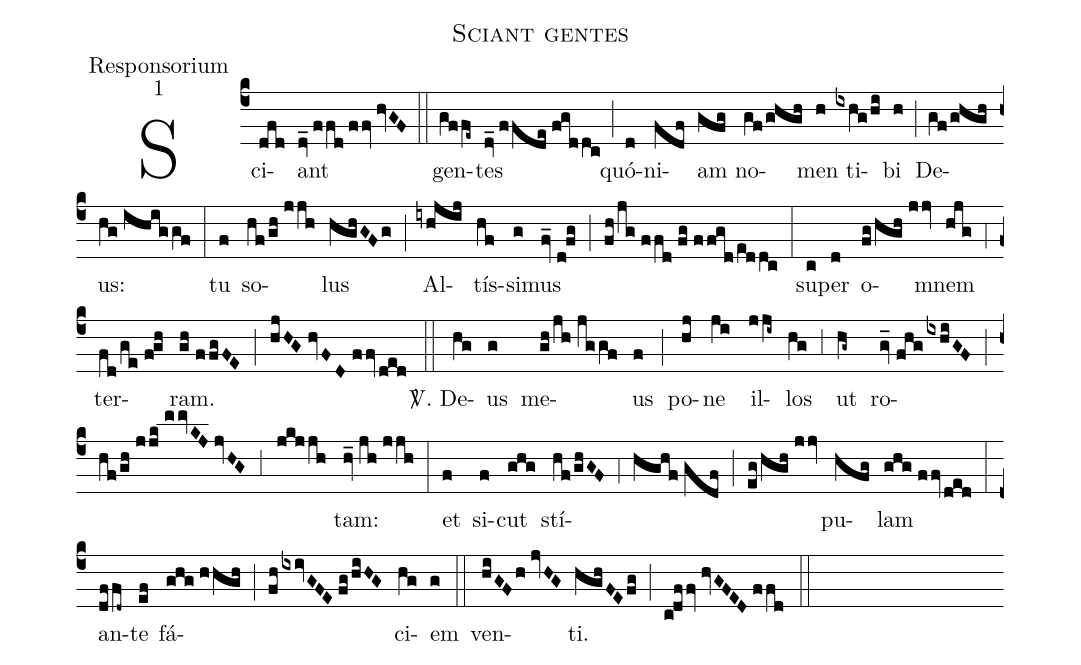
name:Sciant gentes;
office-part:Responsorium;
mode:1;
%%
(c4) Sci(dfd)ant(dv_//ffd//ffv//hvGF) (::)
gen(gffe~)tes(dv_//ffde//fgddc) (;) quó(d)ni(fdf)am(gfg) no(gf/ghgh)men(h) ti(ixhg/hi)bi(h) (;) De(gf/ghgh)us:(hg//ihiggf) (:)
tu(f) so(hf/gh//jjh)lus(hghGFg) (;) Al(iyhjij)tís(hf)si(g)mus(fv_//d!fg) (;) (fh/jg//ffd//fg//ffgd/eddc) (:)
su(c)per(d) o(fg/hgh//jjv)mnem(hjg) (,4) ter(fd/ge//f!gh)ram.(gh//ffgFE) (;) (hjHG//hvFD//ffv/ded) (::)

<sp>V/</sp>. De(hg)us(g) me(gh/jh//jggf)us(f) (;) po(hj)ne(ji) il(jji~)los(hg) (,3) ut(hg~) ro(gv_//fhg/ixhiGF)(;)(hf/gh//jjk//mmvKJ//jvHG,3jkjjh)tam:(hv_//jh//jjh) (:)
et(f) si(f)cut(ghg) stí(hf/ghGF)(,4)(hghf//gdf)(;)(eg/hgh//jjv)pu(hfg)lam(ghg//ffv/ded) (:)
an(dffd~)te(ef) fá(ghg//hhgh)(;)(fh/ixivGFE//fg/hiHG)ci(hg)em(g) (::)
ven(hiGF/h//jvHG)ti.(hghFEfg) (;) (c!dffv//hvGFED//ffd) (::)
